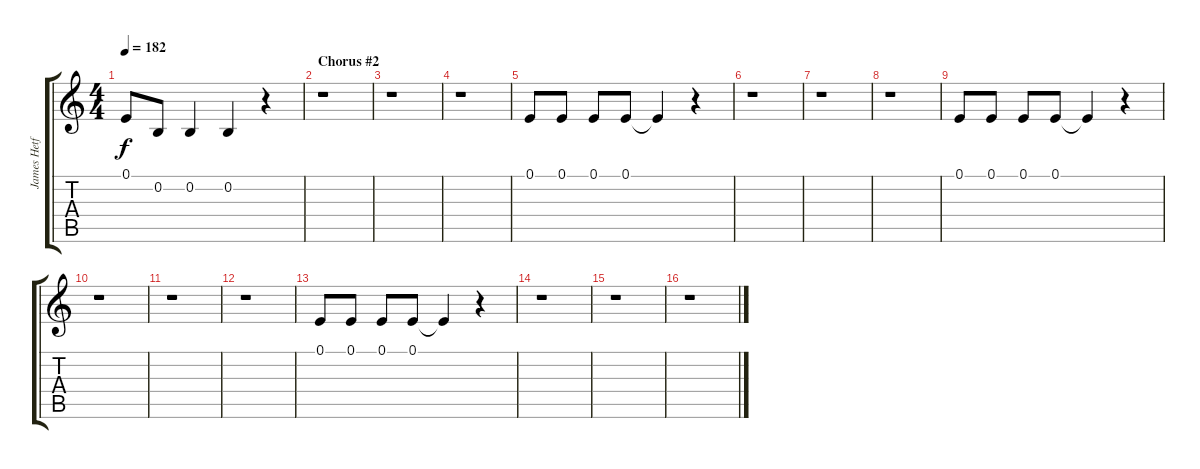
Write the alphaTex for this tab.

\track ("James Hetfield (Vocals)" "James Hetf") {instrument baritonesax}
\staff {score tabs}
\tuning (E4 B3 G3 D3 A2 E2) {hide}
\ts (4 4)
\tempo 182
\clef g2
\ks c
0.1.8{dy f} 0.2.8 0.2.4 0.2.4 r.4 |
\section ("" "Chorus #2")
r.1 |
r.1 |
r.1 |
0.1.8 0.1.8 0.1.8 0.1.8 0.1{t}.4 r.4 |
r.1 |
r.1 |
r.1 |
0.1.8 0.1.8 0.1.8 0.1.8 0.1{t}.4 r.4 |
r.1 |
r.1 |
r.1 |
0.1.8 0.1.8 0.1.8 0.1.8 0.1{t}.4 r.4 |
r.1 |
r.1 |
r.1
